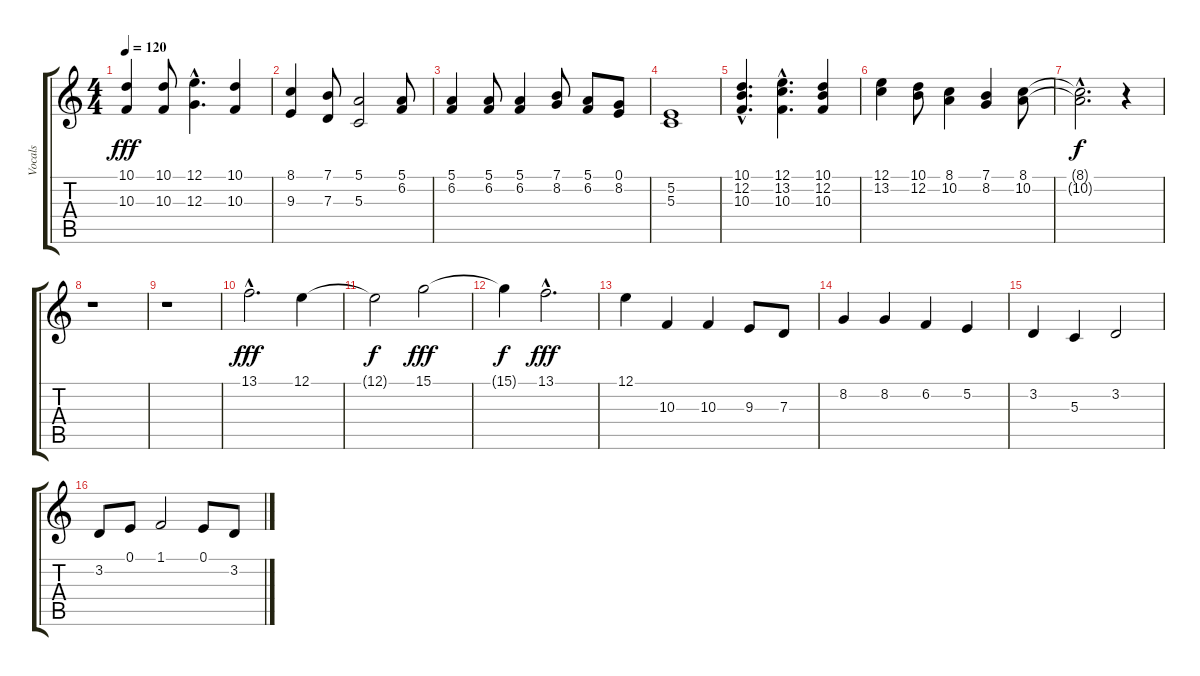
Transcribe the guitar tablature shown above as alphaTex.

\track ("Vocals" "Vocals") {instrument lead3calliope}
\staff {score tabs}
\tuning (E4 B3 G3 D3 A2 D2) {hide}
\ts (4 4)
\tempo 120
\clef g2
\ks c
(10.1 10.3).4{dy fff} (10.1 10.3).8 (12.1{hac} 12.3{hac}).4{d} (10.1 10.3).4 |
(8.1 9.3).4 (7.1 7.3).8 (5.1 5.3).2 (5.1 6.2).8 |
(5.1 6.2).4 (5.1 6.2).8 (5.1 6.2).4 (7.1 8.2).8 (5.1 6.2).8 (0.1 8.2).8 |
(5.2 5.3).1 |
(10.1{hac} 12.2{hac} 10.3{hac}).4{d} (12.1{hac} 13.2{hac} 10.3{hac}).4{d} (10.1 12.2 10.3).4 |
(12.1 13.2).4 (10.1 12.2).8 (8.1 10.2).4 (7.1 8.2).4 (8.1 10.2).8 |
(8.1{hac t} 10.2{hac t}).2{d dy f} r.4 |
r.1 |
r.1 |
13.1{hac}.2{d dy fff} 12.1.4 |
12.1{t}.2{dy f} 15.1.2{dy fff} |
15.1{t}.4{dy f} 13.1{hac}.2{d dy fff} |
12.1.4 10.3.4 10.3.4 9.3.8 7.3.8 |
8.2.4 8.2.4 6.2.4 5.2.4 |
3.2.4 5.3.4 3.2.2 |
3.2.8 0.1.8 1.1.2 0.1.8 3.2.8
